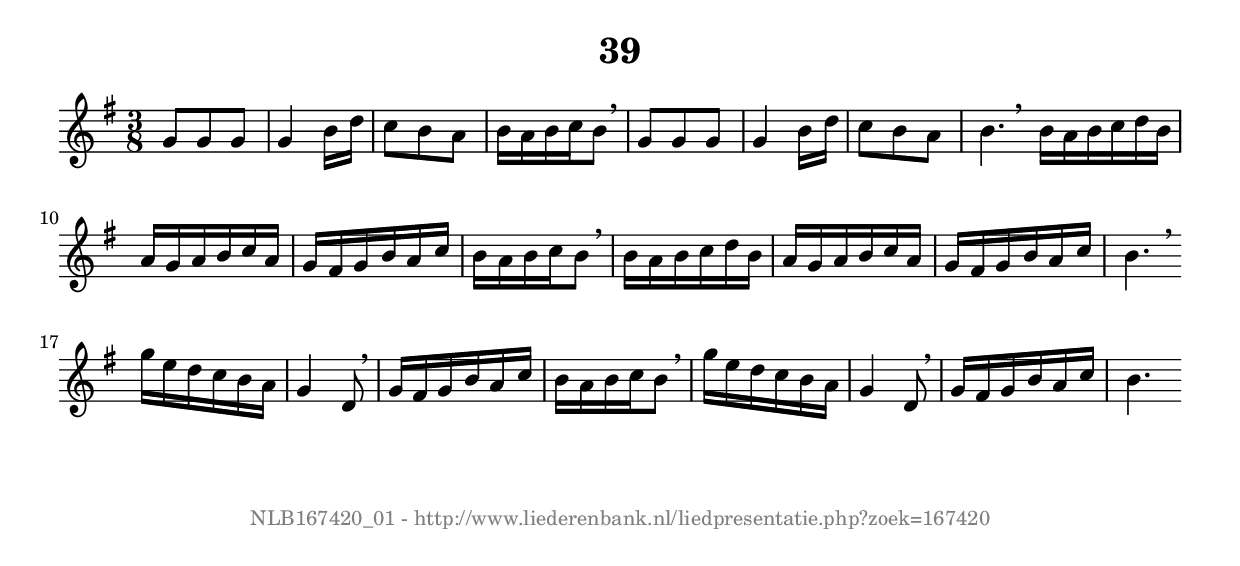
%
% produced by wce2krn 1.64 (7 June 2014)
%
\version"2.16"
#(append! paper-alist '(("long" . (cons (* 210 mm) (* 2000 mm)))))
#(set-default-paper-size "long")
sb = {\breathe}
mBreak = {\breathe }
bBreak = {\breathe }
x = {\once\override NoteHead #'style = #'cross }
gl=\glissando
itime={\override Staff.TimeSignature #'stencil = ##f }
ficta = {\once\set suggestAccidentals = ##t}
fine = {\once\override Score.RehearsalMark #'self-alignment-X = #1 \mark \markup {\italic{Fine}}}
dc = {\once\override Score.RehearsalMark #'self-alignment-X = #1 \mark \markup {\italic{D.C.}}}
dcf = {\once\override Score.RehearsalMark #'self-alignment-X = #1 \mark \markup {\italic{D.C. al Fine}}}
dcc = {\once\override Score.RehearsalMark #'self-alignment-X = #1 \mark \markup {\italic{D.C. al Coda}}}
ds = {\once\override Score.RehearsalMark #'self-alignment-X = #1 \mark \markup {\italic{D.S.}}}
dsf = {\once\override Score.RehearsalMark #'self-alignment-X = #1 \mark \markup {\italic{D.S. al Fine}}}
dsc = {\once\override Score.RehearsalMark #'self-alignment-X = #1 \mark \markup {\italic{D.S. al Coda}}}
pv = {\set Score.repeatCommands = #'((volta "1"))}
sv = {\set Score.repeatCommands = #'((volta "2"))}
tv = {\set Score.repeatCommands = #'((volta "3"))}
qv = {\set Score.repeatCommands = #'((volta "4"))}
xv = {\set Score.repeatCommands = #'((volta #f))}
\header{ tagline = ""
title = "39"
}
\score {{
\key g \major
\relative g'
{
\set melismaBusyProperties = #'()
\time 3/8
\tempo 4=120
\override Score.MetronomeMark #'transparent = ##t
\override Score.RehearsalMark #'break-visibility = #(vector #t #t #f)
g8 g g g4 b16 d c8 b a b16 a b c b8 \sb g8 g g g4 b16 d c8 b a b4. \bar":|:" \bBreak
b16[ a b c d b] a[ g a b c a] g[ fis g b a c] b[ a b c b8] \sb b16[ a b c d b] a[ g a b c a] g fis g b a c b4. \bar":|:" \bBreak
g'16 e d c b a g4 d8 \sb g16 fis g b a c b[ a b c b8] \sb g'16 e d c b a g4 d8 \sb g16 fis g b a c b4. \bar":|:"
 }}
 \midi { }
 \layout {
            indent = 0.0\cm
}
}
\markup { \vspace #0 } \markup { \with-color #grey \fill-line { \center-column { \smaller "NLB167420_01 - http://www.liederenbank.nl/liedpresentatie.php?zoek=167420" } } }
